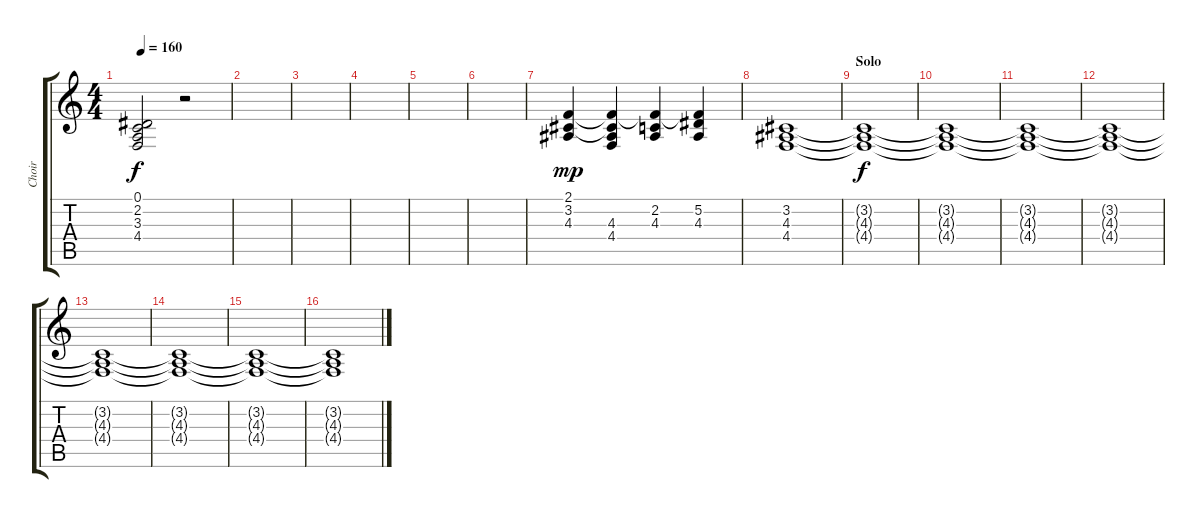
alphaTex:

\track ("Choir " "Choir ") {instrument choiraahs}
\staff {score tabs}
\tuning (Eb4 Bb3 Gb3 Db3 Ab2 Eb2) {hide}
\ts (4 4)
\tempo 160
\clef g2
\ks c
(0.1 2.2 3.3 4.4).2{dy f} r.2 |
|
|
|
\section ("" "")
|
|
(2.1 3.2 4.3).4{dy mp} (2.1{t} 3.2{t} 4.3 4.4).4 (2.1{t} 2.2 4.3).4 (2.1{t} 5.2 4.3).4 |
(3.2 4.3 4.4).1{volume 5} |
\section ("" "Solo")
(3.2{t} 4.3{t} 4.4{t}).1{dy f} |
(3.2{t} 4.3{t} 4.4{t}).1 |
(3.2{t} 4.3{t} 4.4{t}).1 |
(3.2{t} 4.3{t} 4.4{t}).1 |
(3.2{t} 4.3{t} 4.4{t}).1 |
(3.2{t} 4.3{t} 4.4{t}).1 |
(3.2{t} 4.3{t} 4.4{t}).1 |
(3.2{t} 4.3{t} 4.4{t}).1
